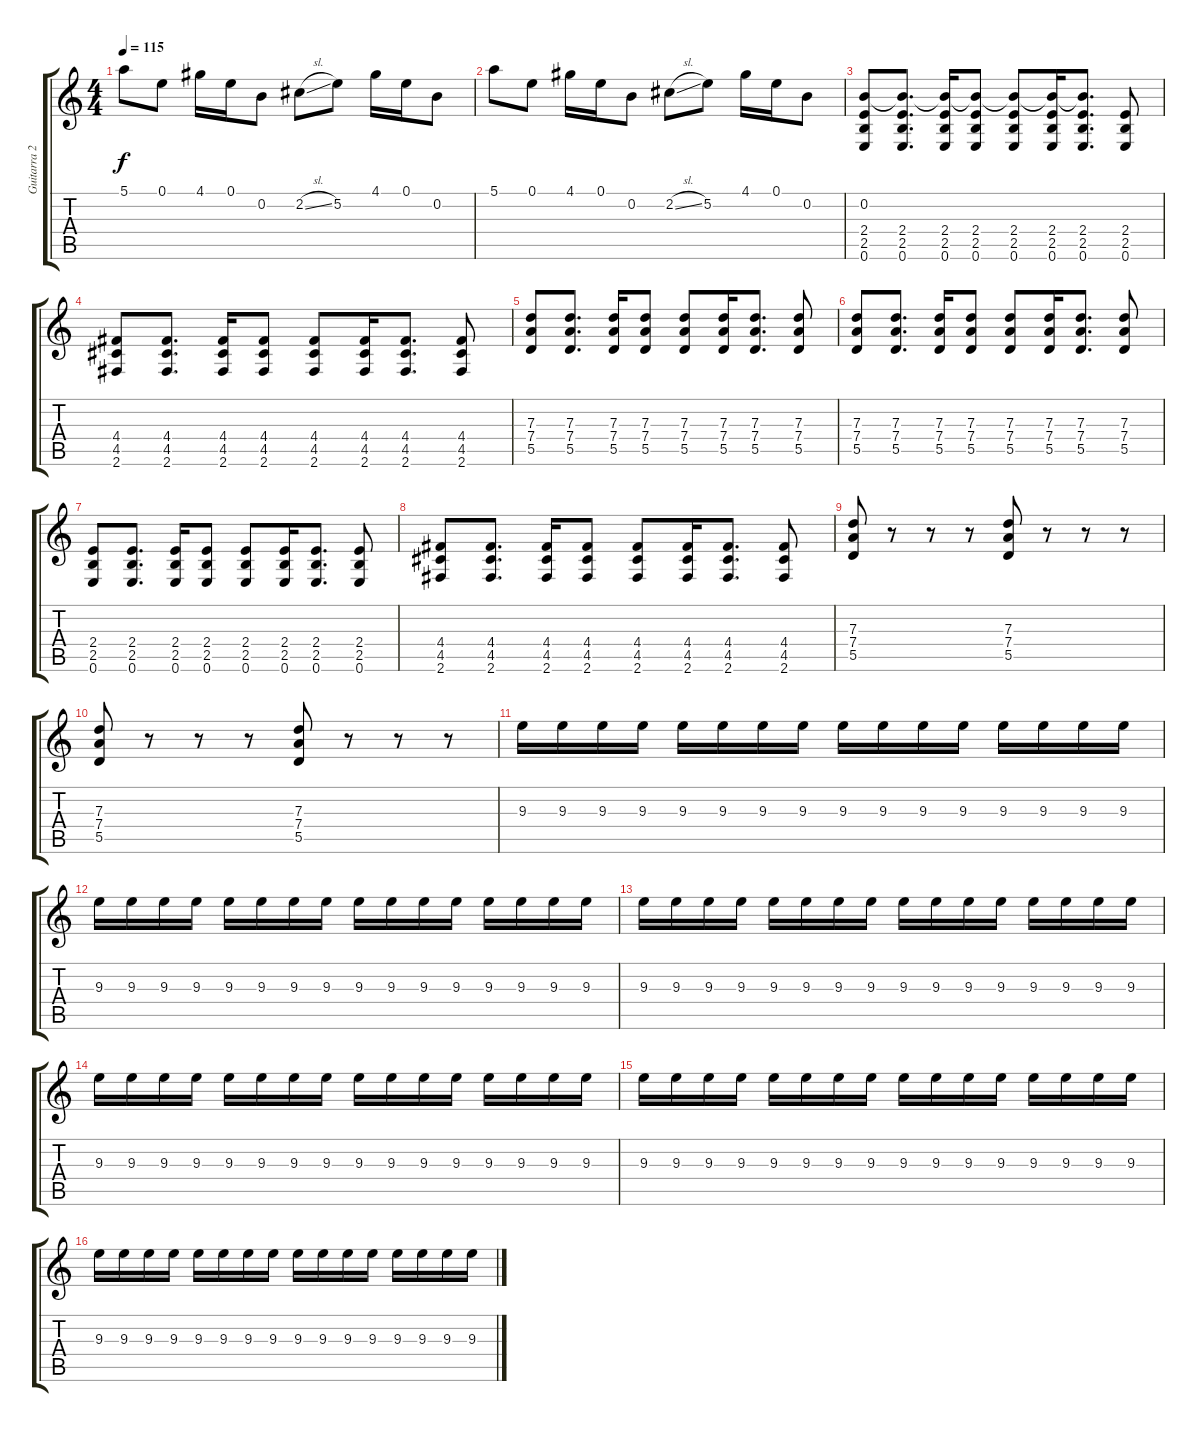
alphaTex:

\track ("Guitarra 2" "Guitarra 2") {instrument distortionguitar}
\staff {score tabs}
\tuning (E4 B3 G3 D3 A2 E2) {hide}
\ts (4 4)
\tempo 115
\clef g2
\ks c
5.1.8{dy f} 0.1.8 4.1.16 0.1.16 0.2.8 2.2{sl}.8 5.2.8 4.1.16 0.1.16 0.2.8 |
5.1.8 0.1.8 4.1.16 0.1.16 0.2.8 2.2{sl}.8 5.2.8 4.1.16 0.1.16 0.2.8 |
(0.2 2.4 2.5 0.6).8 (0.2{t} 2.4 2.5 0.6).8{d} (0.2{t} 2.4 2.5 0.6).16 (0.2{t} 2.4 2.5 0.6).8 (0.2{t} 2.4 2.5 0.6).8 (0.2{t} 2.4 2.5 0.6).16 (0.2{t} 2.4 2.5 0.6).8{d} (2.4 2.5 0.6).8 |
(4.4 4.5 2.6).8 (4.4 4.5 2.6).8{d} (4.4 4.5 2.6).16 (4.4 4.5 2.6).8 (4.4 4.5 2.6).8 (4.4 4.5 2.6).16 (4.4 4.5 2.6).8{d} (4.4 4.5 2.6).8 |
(7.3 7.4 5.5).8 (7.3 7.4 5.5).8{d} (7.3 7.4 5.5).16 (7.3 7.4 5.5).8 (7.3 7.4 5.5).8 (7.3 7.4 5.5).16 (7.3 7.4 5.5).8{d} (7.3 7.4 5.5).8 |
(7.3 7.4 5.5).8 (7.3 7.4 5.5).8{d} (7.3 7.4 5.5).16 (7.3 7.4 5.5).8 (7.3 7.4 5.5).8 (7.3 7.4 5.5).16 (7.3 7.4 5.5).8{d} (7.3 7.4 5.5).8 |
(2.4 2.5 0.6).8 (2.4 2.5 0.6).8{d} (2.4 2.5 0.6).16 (2.4 2.5 0.6).8 (2.4 2.5 0.6).8 (2.4 2.5 0.6).16 (2.4 2.5 0.6).8{d} (2.4 2.5 0.6).8 |
(4.4 4.5 2.6).8 (4.4 4.5 2.6).8{d} (4.4 4.5 2.6).16 (4.4 4.5 2.6).8 (4.4 4.5 2.6).8 (4.4 4.5 2.6).16 (4.4 4.5 2.6).8{d} (4.4 4.5 2.6).8 |
(7.3 7.4 5.5).8 r.8 r.8 r.8 (7.3 7.4 5.5).8 r.8 r.8 r.8 |
(7.3 7.4 5.5).8 r.8 r.8 r.8 (7.3 7.4 5.5).8 r.8 r.8 r.8 |
9.3.16 9.3.16 9.3.16 9.3.16 9.3.16 9.3.16 9.3.16 9.3.16 9.3.16 9.3.16 9.3.16 9.3.16 9.3.16 9.3.16 9.3.16 9.3.16 |
9.3.16 9.3.16 9.3.16 9.3.16 9.3.16 9.3.16 9.3.16 9.3.16 9.3.16 9.3.16 9.3.16 9.3.16 9.3.16 9.3.16 9.3.16 9.3.16 |
9.3.16 9.3.16 9.3.16 9.3.16 9.3.16 9.3.16 9.3.16 9.3.16 9.3.16 9.3.16 9.3.16 9.3.16 9.3.16 9.3.16 9.3.16 9.3.16 |
9.3.16 9.3.16 9.3.16 9.3.16 9.3.16 9.3.16 9.3.16 9.3.16 9.3.16 9.3.16 9.3.16 9.3.16 9.3.16 9.3.16 9.3.16 9.3.16 |
9.3.16 9.3.16 9.3.16 9.3.16 9.3.16 9.3.16 9.3.16 9.3.16 9.3.16 9.3.16 9.3.16 9.3.16 9.3.16 9.3.16 9.3.16 9.3.16 |
9.3.16 9.3.16 9.3.16 9.3.16 9.3.16 9.3.16 9.3.16 9.3.16 9.3.16 9.3.16 9.3.16 9.3.16 9.3.16 9.3.16 9.3.16 9.3.16
